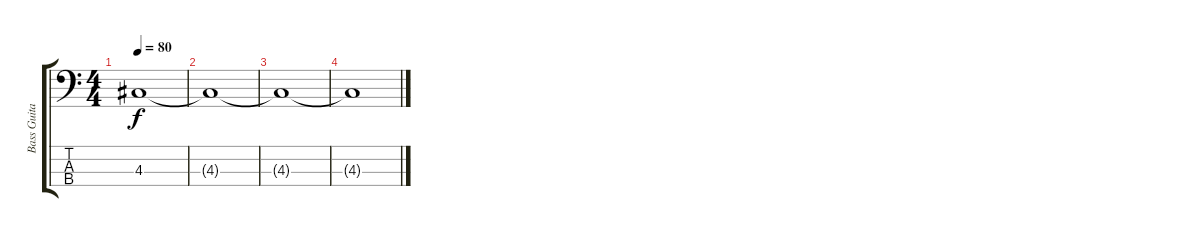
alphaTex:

\track ("Bass Guitar" "Bass Guita") {instrument electricbassfinger}
\staff {score tabs}
\tuning (G2 D2 A1 D1) {hide}
\ts (4 4)
\tempo 80
\clef f4
\ks c
4.3{t}.1{dy f} |
4.3{t}.1 |
4.3{t}.1{volume 0} |
4.3{t}.1
